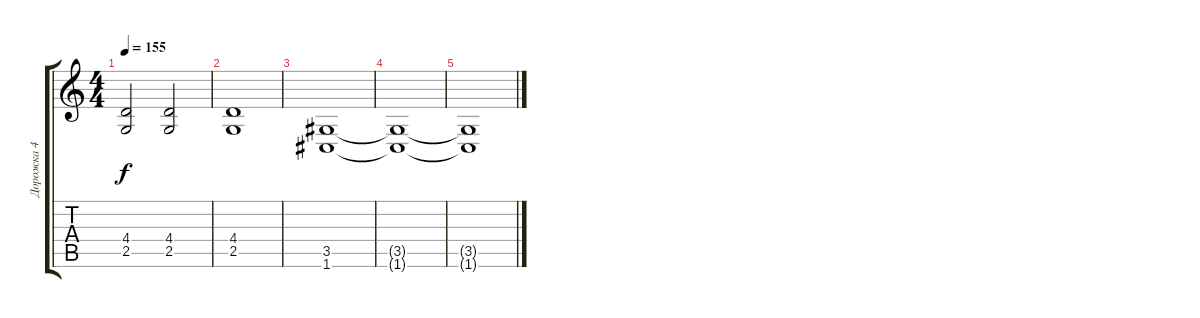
\track ("Дорожка 4" "Дорожка 4") {instrument distortionguitar}
\staff {score tabs}
\tuning (C4 G3 Eb3 Bb2 F2 C2) {hide}
\ts (4 4)
\tempo 155
\clef g2
\ks c
(4.4 2.5).2{dy f} (4.4 2.5).2 |
(4.4 2.5).1 |
(3.5 1.6).1 |
(3.5{t} 1.6{t}).1 |
(3.5{t} 1.6{t}).1
